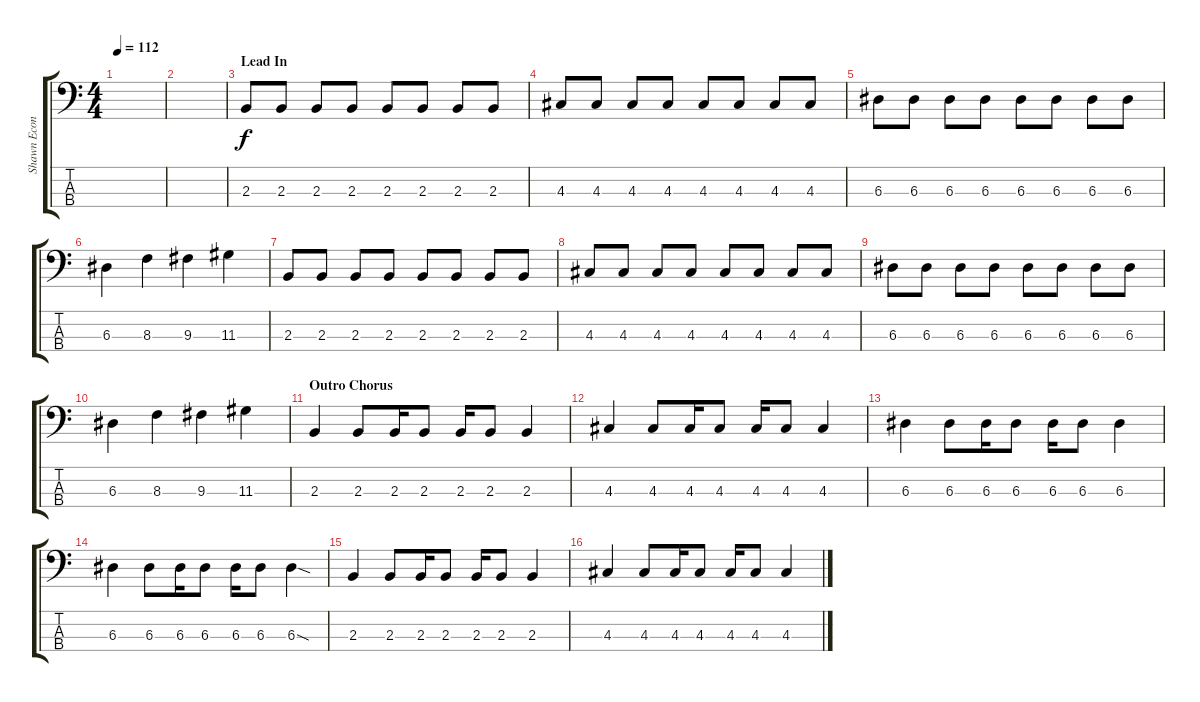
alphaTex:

\track ("Shawn Economaki " "Shawn Econ") {instrument electricbasspick}
\staff {score tabs}
\tuning (G2 D2 A1 E1) {hide}
\ts (4 4)
\tempo 112
\clef f4
\ks c
|
|
\section ("" "Lead In")
2.3.8{volume 8} 2.3.8 2.3.8 2.3.8 2.3.8 2.3.8 2.3.8 2.3.8 |
4.3.8{volume 11} 4.3.8 4.3.8 4.3.8 4.3.8 4.3.8 4.3.8 4.3.8 |
6.3.8{volume 11} 6.3.8 6.3.8 6.3.8 6.3.8 6.3.8 6.3.8 6.3.8 |
6.3.4{volume 14} 8.3.4 9.3.4 11.3.4 |
2.3.8{volume 8} 2.3.8 2.3.8 2.3.8 2.3.8 2.3.8 2.3.8 2.3.8 |
4.3.8{volume 11} 4.3.8 4.3.8 4.3.8 4.3.8 4.3.8 4.3.8 4.3.8 |
6.3.8{volume 11} 6.3.8 6.3.8 6.3.8 6.3.8 6.3.8 6.3.8 6.3.8 |
6.3.4{volume 14} 8.3.4 9.3.4 11.3.4 |
\section ("" "Outro Chorus")
2.3.4 2.3.8 2.3.16 2.3.8 2.3.16 2.3.8 2.3.4 |
4.3.4 4.3.8 4.3.16 4.3.8 4.3.16 4.3.8 4.3.4 |
6.3.4 6.3.8 6.3.16 6.3.8 6.3.16 6.3.8 6.3.4 |
6.3.4 6.3.8 6.3.16 6.3.8 6.3.16 6.3.8 6.3{sod}.4 |
2.3.4 2.3.8 2.3.16 2.3.8 2.3.16 2.3.8 2.3.4 |
4.3.4 4.3.8 4.3.16 4.3.8 4.3.16 4.3.8 4.3.4
